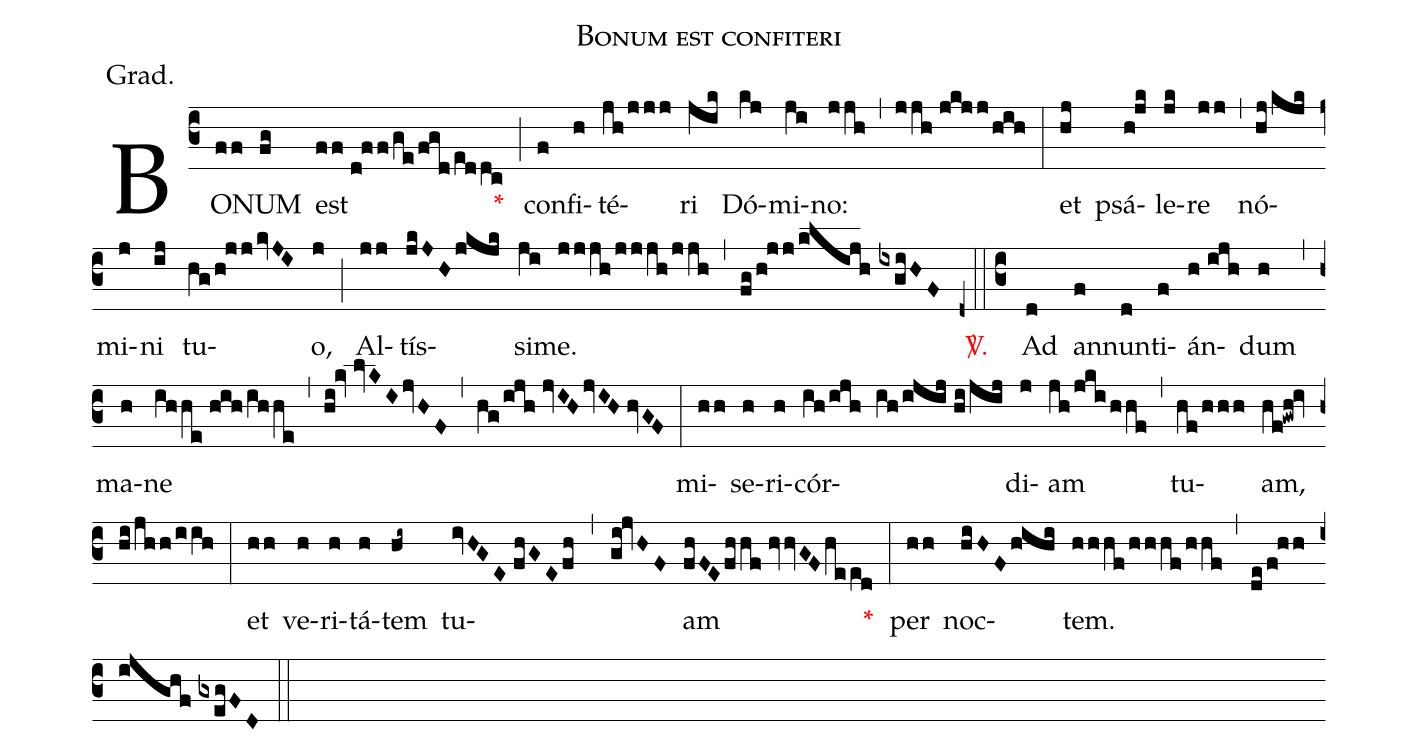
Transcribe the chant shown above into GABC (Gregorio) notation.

name:Bonum est confiteri;
annotation:Grad.;
mode:V.;
office-part:Gradual;
%%
(c3) BO(ff)NUM(fg) est(ff//d!ff/ge/fgd/eddc) <v>\red{*}</v>(;) con(f)fi(h)té(jh/jjj)ri(jik) Dó(kj)mi(ji)no:(jjh) (,) (jjh//jkjj/hih) (:) et(hj) psá(h!jk)le(jk)re(jj) (,) nó(hj/kjk)mi(j)ni(ij) tu(hg/h!jj/kvJI)o,(j) (;) Al(jj)tís(jkJH/jkjk)si(ji)me.(jjjh/jjjh/jjh) (,) (fg/h!jj/klijh//ixgiHF) <v>\red{\Vbar.}</v>(z0::c3) Ad(d) an(f)nun(d)ti(f)án(h//ijh)dum(h) (,) ma(h)ne(ihhe//hih/ihhe) (,) (hi!kv//lvKI/jvHF) (,) (hg/ijh//jvIH/jvIH//hvGF) (:) mi(hh)se(h)ri(h)cór(ih/ijh ih/ijij//hi/jij)di(j)am(jh/jki/hhf) (,) tu(hf/hhh)am,(hf!gwh!iv//hi/jhh/iih) (:) et(hh) ve(h)ri(h)tá(h)tem(hi~) tu(ivHGE//fhGE/fh,gi!jvHF)am(fhFE/fhhf//hvvGF/heed) <v>\red{*}</v>(:) per(hh) noc(hi/HF/hihi)tem.(hhhf/hhhf/hhf) (,) (de/f!hh/ijghf//gxegFD) (::)
